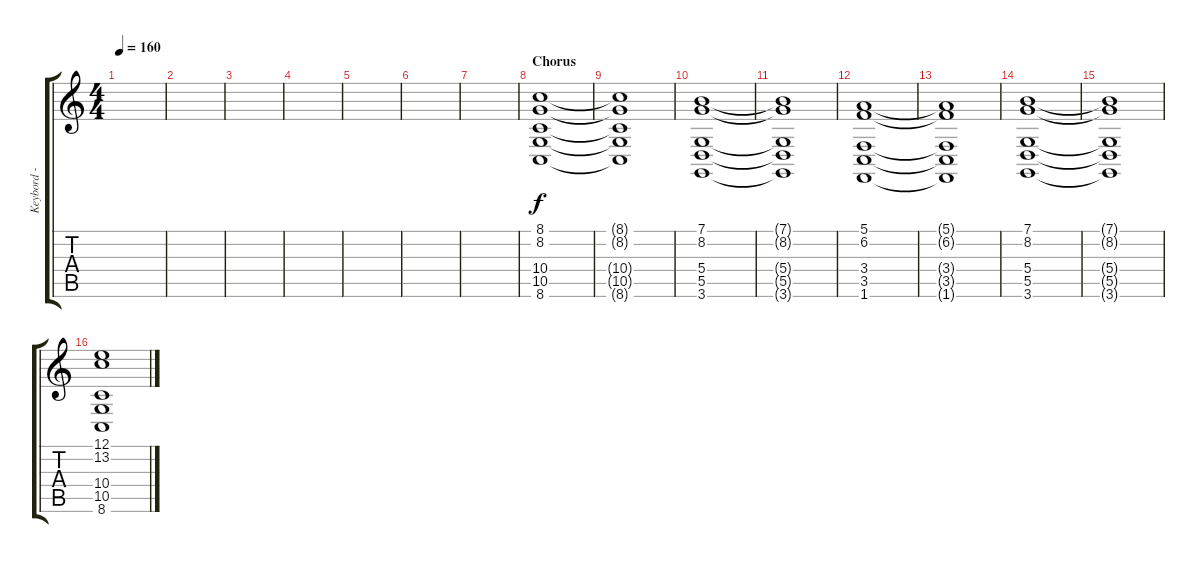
\track ("Keybord - BG" "Keybord - ") {instrument pad4choir}
\staff {score tabs}
\tuning (E4 B3 G3 D3 A2 E2) {hide}
\ts (4 4)
\tempo 160
\clef g2
\ks c
|
|
|
|
|
|
|
\section ("" "Chorus")
(8.1 8.2 10.4 10.5 8.6).1 |
(8.1{t} 8.2{t} 10.4{t} 10.5{t} 8.6{t}).1 |
(7.1 8.2 5.4 5.5 3.6).1 |
(7.1{t} 8.2{t} 5.4{t} 5.5{t} 3.6{t}).1 |
(5.1 6.2 3.4 3.5 1.6).1 |
(5.1{t} 6.2{t} 3.4{t} 3.5{t} 1.6{t}).1 |
(7.1 8.2 5.4 5.5 3.6).1 |
(7.1{t} 8.2{t} 5.4{t} 5.5{t} 3.6{t}).1 |
(12.1 13.2 10.4 10.5 8.6).1
